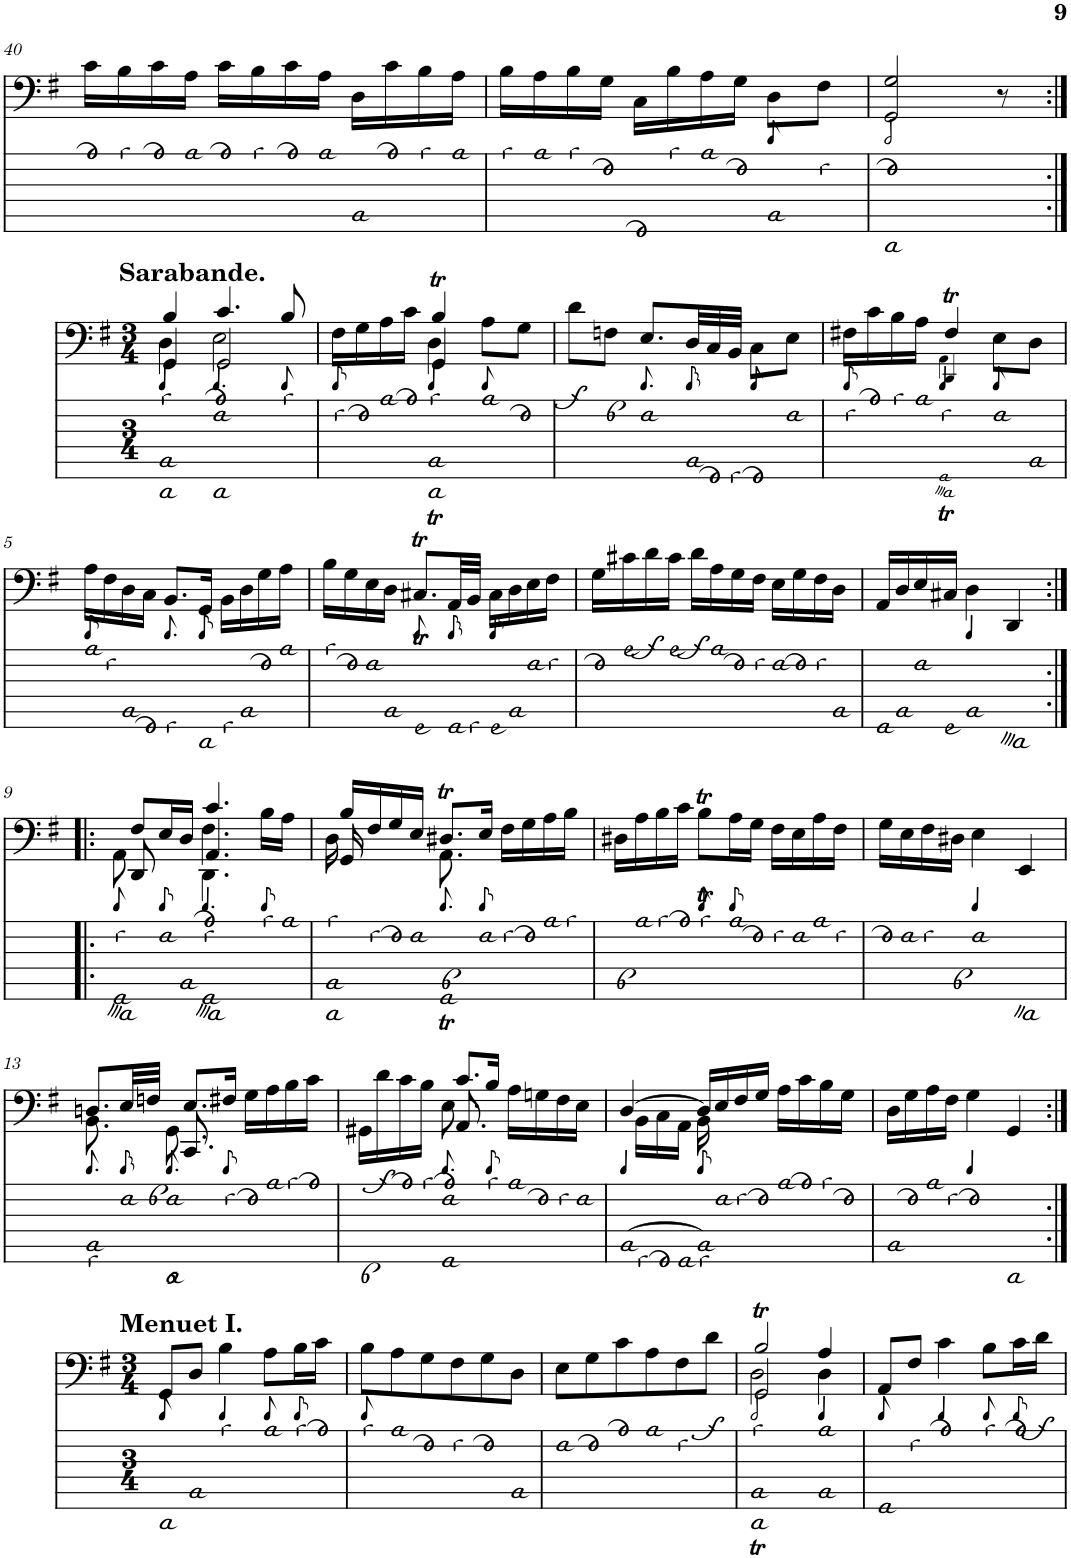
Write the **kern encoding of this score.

**kern	**kern
*part1	*part1
*staff2	*staff1
*I"Theorba	*
*I'Thb.	*
!!LO:PB:g=z
*	*clefF4
*k[f#]	*k[f#]
*M3/4	*M3/4
=40	=40
16cLL	16c\LL
16BJ	16B\
16cL	16c\
16AJJ	16A\JJ
16cLL	16c\LL
16BJ	16B\
16cL	16c\
16AJJ	16A\JJ
16DLL	16D\LL
16cJ	16c\
16BL	16B\
16AJJ	16A\JJ
=41	=41
16BLL	16B\LL
16AJ	16A\
16BL	16B\
16GJJ	16G\JJ
16CLL	16C\LL
16BJ	16B\
16AL	16A\
16GJJ	16G\JJ
8DL	8D\L
8F#J	8F#\J
=42	=42
2GG 2G	2GG/ 2G/
8r	8r
!!LO:LB:g=z
=1:|!	=1:|!
*stria6	*
*M3/4	*M3/4
*^	*^
*	*^	*	*^
!	!	!	!LO:TX:a:B:t=Sarabande.	!	!
4B	4D	4GG	4B/	4D\	4GG/
4.c	2E	2GG	4.c/	2E\	2GG/
8B	.	.	8B/	.	.
=2	=2	=2	=2	=2	=2
16F#LL	4ryy	4ryy	16F#\LL	4ryy	4ryy
16GJ	.	.	16G\	.	.
16AL	.	.	16A\	.	.
16cJJ	.	.	16c\JJ	.	.
4Bt	4D	4GG	4Bt/	4D\	4GG/
8AL	4ryy	4ryy	8A\L	4ryy	4ryy
8GJ	.	.	8G\J	.	.
*v	*v	*v	*	*	*
*	*v	*v	*v
=3	=3
8dL	8d\L
8FnJ	8Fn\J
8.EL	8.E/L
*Xbrackettup	*Xbrackettup
48DLL	48D/LL
48C	48C/
48BBJJJ	48BB/JJJ
8CL	8C\L
8EJ	8E\J
=4	=4
*^	*^
*	*^	*	*^
16F#XLL	4ryy	4ryy	16F#X\LL	4ryy	4ryy
16cJ	.	.	16c\	.	.
16BL	.	.	16B\	.	.
16AJJ	.	.	16A\JJ	.	.
4F#t	4AA!	4DD!	4F#t/	4AA!\	4DD!/
8EL	4ryy	4ryy	8E\L	4ryy	4ryy
8DJ	.	.	8D\J	.	.
*v	*v	*v	*	*	*
*	*v	*v	*v
!!LO:LB:g=z
=5	=5
16ALL	16A\LL
16F#J	16F#\
16DL	16D\
16CJJ	16C\JJ
8.BBL	8.BB/L
16GGJk	16GG/Jk
16BBLL	16BB\LL
16DJ	16D\
16GL	16G\
16AJJ	16A\JJ
=6	=6
16BLL	16B\LL
16GJ	16G\
16EL	16E\
16DJJ	16D\JJ
8.C#XtL	8.C#Xt/L
32AALL	32AA/LL
32BBJJJ	32BB/JJJ
16C#LL	16C#\LL
16DJ	16D\
16EL	16E\
16F#JJ	16F#\JJ
=7	=7
16GLL	16G\LL
16c#XJ	16c#X\
16dL	16d\
16c#JJ	16c#\JJ
16dLL	16d\LL
16AJ	16A\
16GL	16G\
16F#JJ	16F#\JJ
16ELL	16E\LL
16GJ	16G\
16F#L	16F#\
16DJJ	16D\JJ
=8	=8
16AALL	16AA/LL
16DJ	16D/
16EL	16E/
16C#XJJ	16C#X/JJ
4D	4D\
4DD	4DD/
!!LO:LB:g=z
=9:|!|:	=9:|!|:
*^	*^
*	*^	*	*^
*	*	*^	*	*	*^
8F#L	8AA	8DD	4ryy	8F#/L	8AA\	8DD/	4ryy
16EL	8ryy	8ryy	.	16E/L	8ryy	8ryy	.
16DJJ	.	.	.	16D/JJ	.	.	.
4.c	4.F#	4.AA	4.DD	4.c/	4.F#\	4.AA/	4.DD\
16BLL	8ryy	8ryy	8ryy	16B\LL	8ryy	8ryy	8ryy
16AJJ	.	.	.	16A\JJ	.	.	.
*	*	*v	*v	*	*	*	*
*	*	*	*	*	*v	*v
=10	=10	=10	=10	=10	=10
16BLL	16DKL	16GG	16B/LL	16D\	16GG/
16F#J	8.ryy	2ryy	16F#/	8.ryy	2ryy
16GL	.	.	16G/	.	.
16EJJ	.	.	16E/JJ	.	.
8.D#XtL	8.AAJ	.	8.D#Xt/L	8.AA\	.
16EJk	4ryy	.	16E/Jk	4ryy	.
16F#LL	.	.	16F#\LL	.	.
16GJ	.	8.ryy	16G\	.	8.ryy
16AL	.	.	16A\	.	.
16BJJ	16ryy	.	16B\JJ	16ryy	.
*v	*v	*v	*	*	*
*	*v	*v	*v
=11	=11
16D#XLL	16D#X\LL
16AJ	16A\
16BL	16B\
16cJJ	16c\JJ
8BtL	8Bt\L
16AL	16A\L
16GJJ	16G\JJ
16F#LL	16F#\LL
16EJ	16E\
16AL	16A\
16F#JJ	16F#\JJ
=12	=12
16GLL	16G\LL
16EJ	16E\
16F#L	16F#\
16D#XJJ	16D#X\JJ
4E	4E\
4EE	4EE/
!!LO:LB:g=z
=13	=13
*^	*^
*	*^	*	*^
8.DnL	8.BB	4ryy	8.Dn/L	8.BB\	4ryy
32ELL	16ryy	.	32E/LL	16ryy	.
32FnJJJ	.	.	32Fn/JJJ	.	.
8.EL	8.GG	8.CC	8.E/L	8.GG\	8.CC/
16F#XJk	4ryy	4ryy	16F#X/Jk	4ryy	4ryy
16GLL	.	.	16G\LL	.	.
16AJ	.	.	16A\	.	.
16BL	.	.	16B\	.	.
16cJJ	16ryy	16ryy	16c\JJ	16ryy	16ryy
=14	=14	=14	=14	=14	=14
16GG#XLL	4ryy	4ryy	16GG#X\LL	4ryy	4ryy
16dJ	.	.	16d\	.	.
16cL	.	.	16c\	.	.
16BJJ	.	.	16B\JJ	.	.
8.cL	8.E	8.AA	8.c/L	8.E\	8.AA/
16BJk	4ryy	4ryy	16B/Jk	4ryy	4ryy
16ALL	.	.	16A\LL	.	.
16GnJ	.	.	16Gn\	.	.
16F#L	.	.	16F#\	.	.
16EJJ	16ryy	16ryy	16E\JJ	16ryy	16ryy
*	*v	*v	*	*	*
*	*	*	*v	*v
=15	=15	=15	=15
[4D	16ryy	[4D/	16ryy
.	16BBLL	.	16BB\LL
.	16CJ	.	16C\
.	16AAL	.	16AA\JJ
16DLL]	16BBJJ	16D/LL]	16BB\
16EJ	4..ryy	16E/	4..ryy
16F#L	.	16F#/	.
16GJJ	.	16G/JJ	.
16ALL	.	16A\LL	.
16cJ	.	16c\	.
16BL	.	16B\	.
16GJJ	.	16G\JJ	.
*v	*v	*	*
*	*v	*v
=16	=16
16DLL	16D\LL
16GJ	16G\
16AL	16A\
16F#JJ	16F#\JJ
4G	4G\
4GG	4GG/
!!LO:LB:g=z
=1:|!	=1:|!
*stria6	*
*M3/4	*M3/4
!	!LO:TX:a:B:t=Menuet I.
8GGL	8GG/L
8DJ	8D/J
4B	4B\
8AL	8A\L
16BL	16B\L
16cJJ	16c\JJ
=2	=2
8BL	8B\L
8AJ	8A\
8GL	8G\
8F#J	8F#\
8GL	8G\
8DJ	8D\J
=3	=3
8EL	8E\L
8GJ	8G\
8cL	8c\
8AJ	8A\
8F#L	8F#\
8dJ	8d\J
=4	=4
*^	*^
*	*^	*	*^
2Bt	2D	2GG	2Bt/	2D\	2GG/
4A	4D	4ryy	4A/	4D\	4ryy
*v	*v	*v	*	*	*
*	*v	*v	*v
=5	=5
8AAL	8AA/L
8F#J	8F#/J
4c	4c\
8BL	8B\L
16cL	16c\L
16dJJ	16d\JJ
=	=
*-	*-
